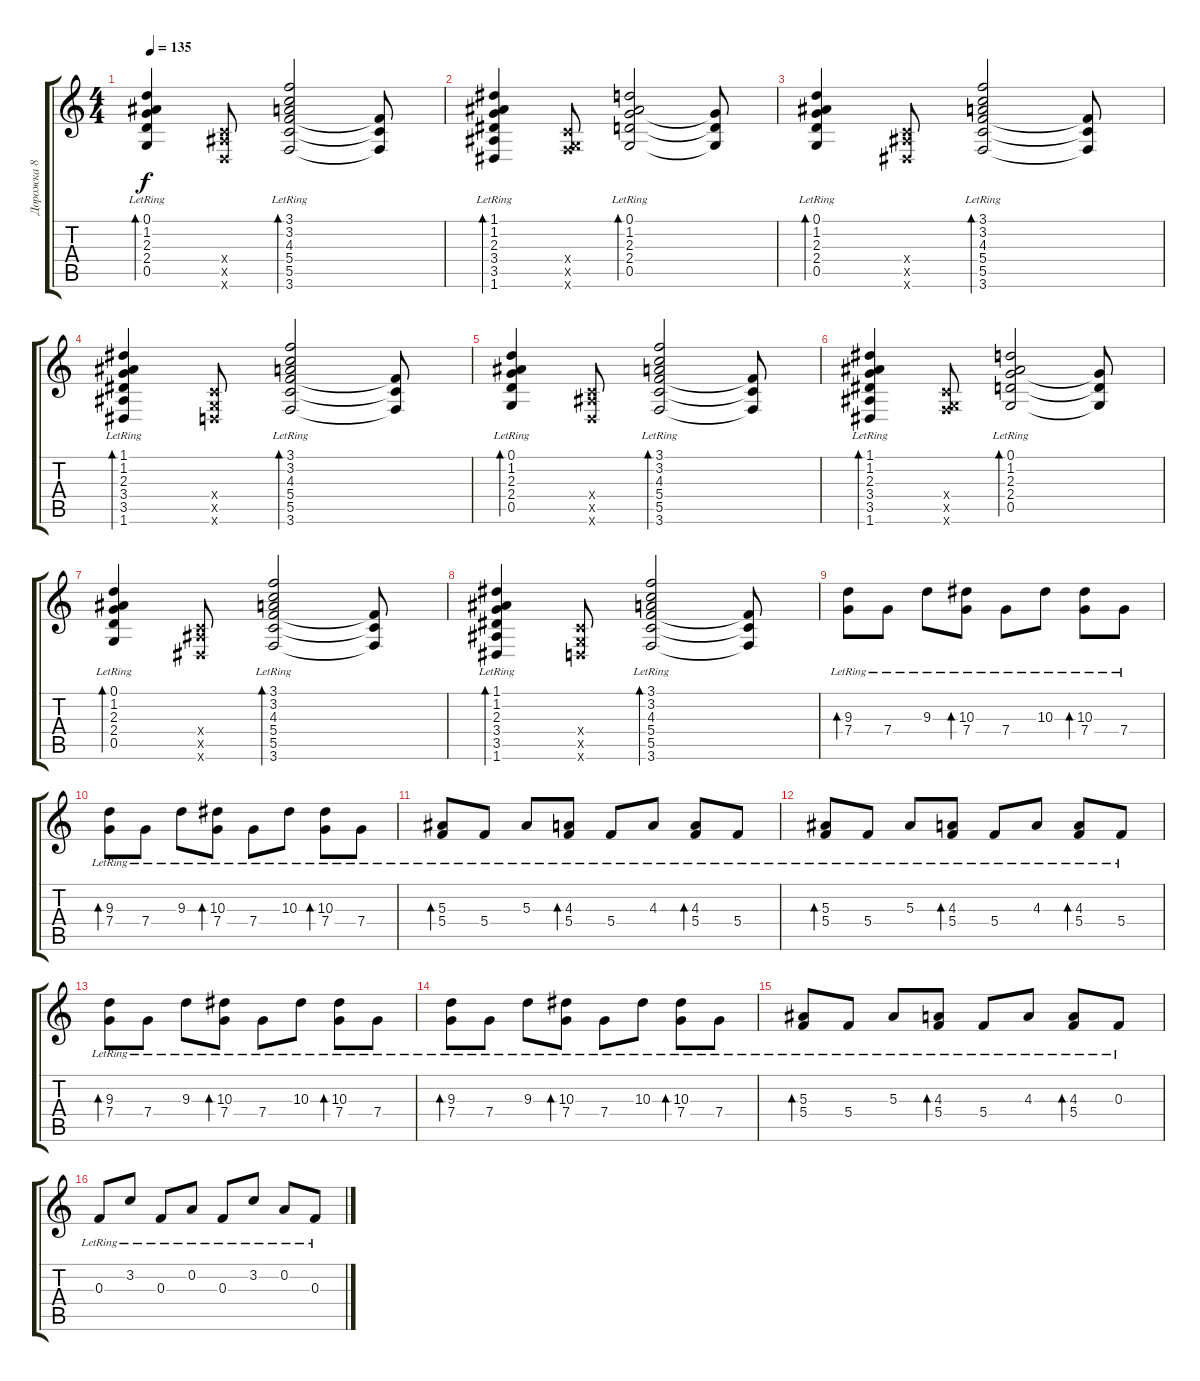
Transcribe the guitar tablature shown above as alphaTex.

\track ("Дорожка 8" "Дорожка 8") {instrument acousticguitarsteel}
\staff {score tabs}
\tuning (D4 A3 F3 C3 G2 D2) {hide}
\ts (4 4)
\tempo 135
\clef g2
\ks c
(0.1{lr} 1.2{lr} 2.3{lr} 2.4{lr} 0.5{lr}).4{bd 60 dy f} (0.4{x} 3.5{x} 0.6{x}).8 (3.1{lr} 3.2{lr} 4.3{lr} 5.4{lr} 5.5{lr} 3.6{lr}).2{bd 60} (5.4{t} 5.5{t} 3.6{t}).8 |
(1.1{lr} 1.2{lr} 2.3{lr} 3.4{lr} 3.5{lr} 1.6{lr}).4{bd 60} (0.4{x} 0.5{x} 3.6{x}).8 (0.1{lr} 1.2{lr} 2.3{lr} 2.4{lr} 0.5{lr}).2{bd 60} (2.3{t} 2.4{t} 0.5{t}).8 |
(0.1{lr} 1.2{lr} 2.3{lr} 2.4{lr} 0.5{lr}).4{bd 60} (0.4{x} 3.5{x} 1.6{x}).8 (3.1{lr} 3.2{lr} 4.3{lr} 5.4{lr} 5.5{lr} 3.6{lr}).2{bd 60} (5.4{t} 5.5{t} 3.6{t}).8 |
(1.1{lr} 1.2{lr} 2.3{lr} 3.4{lr} 3.5{lr} 1.6{lr}).4{bd 60} (0.4{x} 0.5{x} 0.6{x}).8 (3.1{lr} 3.2{lr} 4.3{lr} 5.4{lr} 5.5{lr} 3.6{lr}).2{bd 60} (5.4{t} 5.5{t} 3.6{t}).8 |
(0.1{lr} 1.2{lr} 2.3{lr} 2.4{lr} 0.5{lr}).4{bd 60} (0.4{x} 3.5{x} 0.6{x}).8 (3.1{lr} 3.2{lr} 4.3{lr} 5.4{lr} 5.5{lr} 3.6{lr}).2{bd 60} (5.4{t} 5.5{t} 3.6{t}).8 |
(1.1{lr} 1.2{lr} 2.3{lr} 3.4{lr} 3.5{lr} 1.6{lr}).4{bd 60} (0.4{x} 0.5{x} 3.6{x}).8 (0.1{lr} 1.2{lr} 2.3{lr} 2.4{lr} 0.5{lr}).2{bd 60} (2.3{t} 2.4{t} 0.5{t}).8 |
(0.1{lr} 1.2{lr} 2.3{lr} 2.4{lr} 0.5{lr}).4{bd 60} (0.4{x} 3.5{x} 1.6{x}).8 (3.1{lr} 3.2{lr} 4.3{lr} 5.4{lr} 5.5{lr} 3.6{lr}).2{bd 60} (5.4{t} 5.5{t} 3.6{t}).8 |
(1.1{lr} 1.2{lr} 2.3{lr} 3.4{lr} 3.5{lr} 1.6{lr}).4{bd 60} (0.4{x} 0.5{x} 0.6{x}).8 (3.1{lr} 3.2{lr} 4.3{lr} 5.4{lr} 5.5{lr} 3.6{lr}).2{bd 60} (5.4{t} 5.5{t} 3.6{t}).8 |
(9.3{lr} 7.4{lr}).8{bd 60} 7.4{lr}.8 9.3{lr}.8 (10.3{lr} 7.4{lr}).8{bd 60} 7.4{lr}.8 10.3{lr}.8 (10.3{lr} 7.4{lr}).8{bd 60} 7.4{lr}.8 |
(9.3{lr} 7.4{lr}).8{bd 60} 7.4{lr}.8 9.3{lr}.8 (10.3{lr} 7.4{lr}).8{bd 60} 7.4{lr}.8 10.3{lr}.8 (10.3{lr} 7.4{lr}).8{bd 60} 7.4{lr}.8 |
(5.3{lr} 5.4{lr}).8{bd 60} 5.4{lr}.8 5.3{lr}.8 (4.3{lr} 5.4{lr}).8{bd 60} 5.4{lr}.8 4.3{lr}.8 (4.3{lr} 5.4{lr}).8{bd 60} 5.4{lr}.8 |
(5.3{lr} 5.4{lr}).8{bd 60} 5.4{lr}.8 5.3{lr}.8 (4.3{lr} 5.4{lr}).8{bd 60} 5.4{lr}.8 4.3{lr}.8 (4.3{lr} 5.4{lr}).8{bd 60} 5.4{lr}.8 |
(9.3{lr} 7.4{lr}).8{bd 60} 7.4{lr}.8 9.3{lr}.8 (10.3{lr} 7.4{lr}).8{bd 60} 7.4{lr}.8 10.3{lr}.8 (10.3{lr} 7.4{lr}).8{bd 60} 7.4{lr}.8 |
(9.3{lr} 7.4{lr}).8{bd 60} 7.4{lr}.8 9.3{lr}.8 (10.3{lr} 7.4{lr}).8{bd 60} 7.4{lr}.8 10.3{lr}.8 (10.3{lr} 7.4{lr}).8{bd 60} 7.4{lr}.8 |
(5.3{lr} 5.4{lr}).8{bd 60} 5.4{lr}.8 5.3{lr}.8 (4.3{lr} 5.4{lr}).8{bd 60} 5.4{lr}.8 4.3{lr}.8 (4.3{lr} 5.4{lr}).8{bd 60} 0.3{lr}.8 |
0.3{lr}.8 3.2{lr}.8 0.3{lr}.8 0.2{lr}.8 0.3{lr}.8 3.2{lr}.8 0.2{lr}.8 0.3{lr}.8
